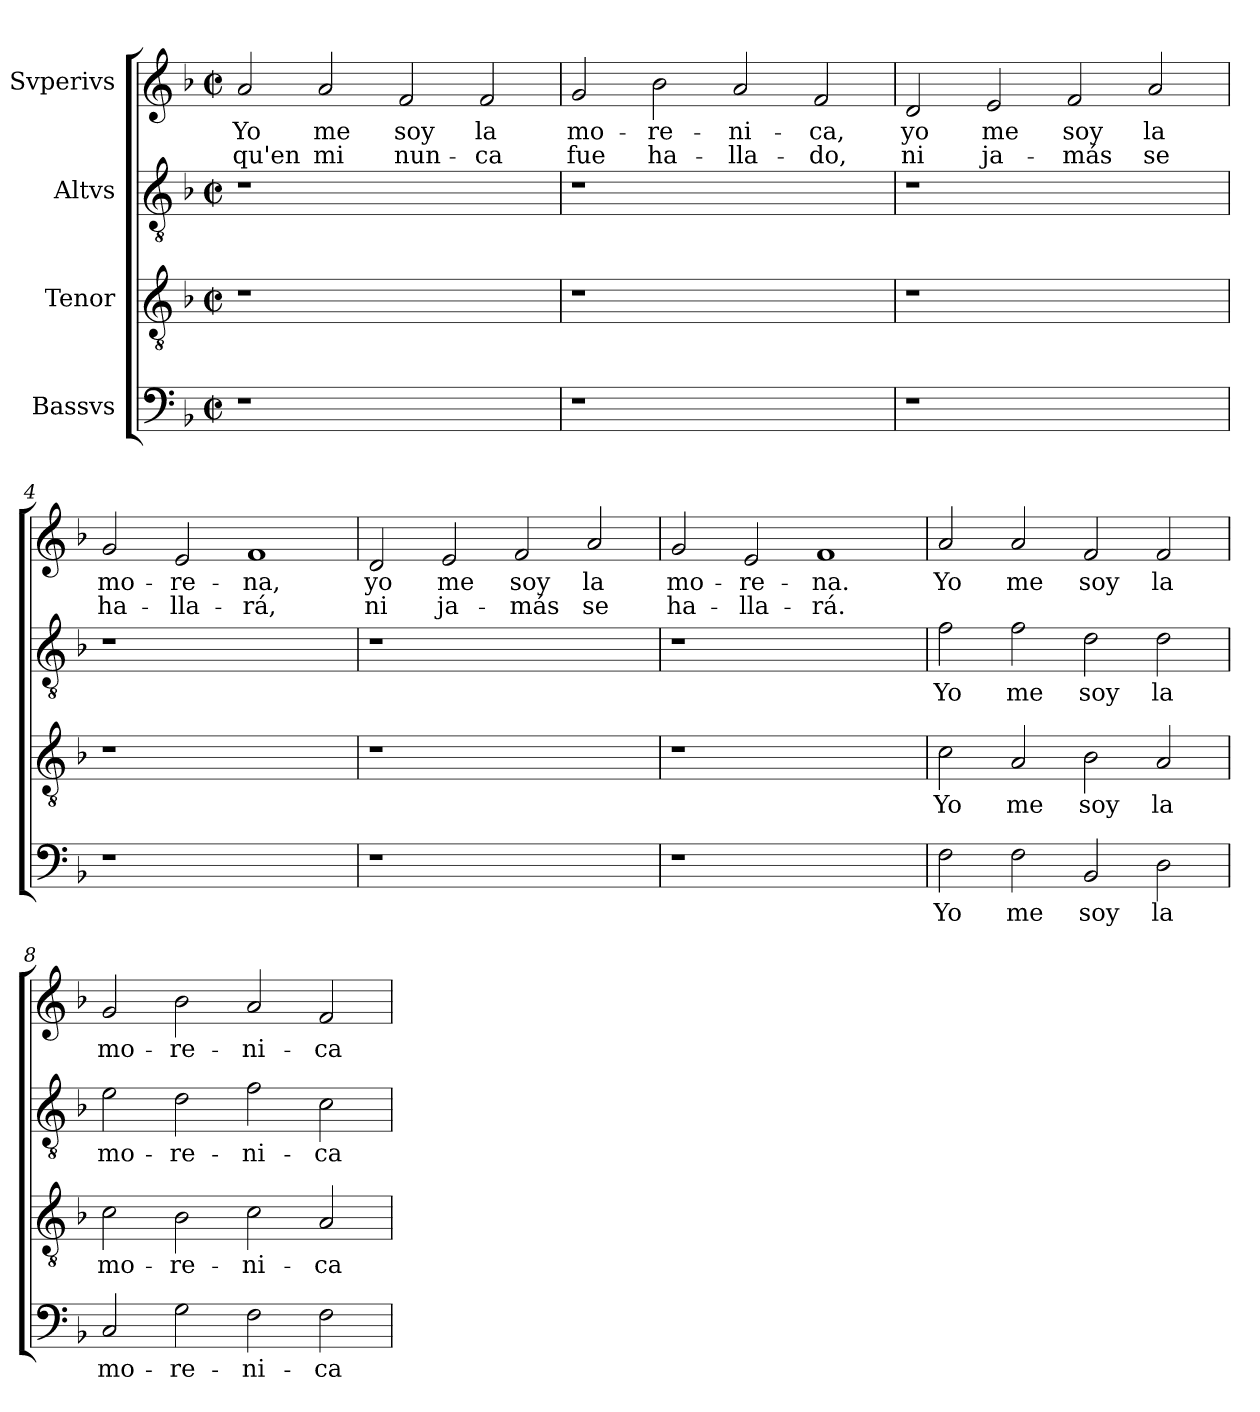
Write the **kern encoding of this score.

**kern	**text	**kern	**text	**kern	**text	**kern	**text	**text
*part4	*part4	*part3	*part3	*part2	*part2	*part1	*part1	*part1
*staff4	*staff4	*staff3	*staff3	*staff2	*staff2	*staff1	*staff1	*staff1
*I"Bassvs	*	*I"Tenor	*	*I"Altvs	*	*I"Svperivs	*	*
*clefF4	*	*clefGv2	*	*clefGv2	*	*clefG2	*	*
*k[b-]	*	*k[b-]	*	*k[b-]	*	*k[b-]	*	*
*F:	*	*F:	*	*F:	*	*F:	*	*
*M2/2	*	*M2/2	*	*M2/2	*	*M2/2	*	*
*met(c|)	*	*met(c|)	*	*met(c|)	*	*met(c|)	*	*
=1	=1	=1	=1	=1	=1	=1	=1	=1
!	!	!	!	!	!	!	!LO:LY:b:rj	!LO:LY:b:rj
1r	.	1r	.	1r	.	2a/	Yo	qu'en
!	!	!	!	!	!	!	!LO:LY:b:rj	!LO:LY:b:rj
.	.	.	.	.	.	2a/	me	mi
!	!	!	!	!	!	!	!LO:LY:b:rj	!LO:LY:b:rj
1ryy	.	1ryy	.	1ryy	.	2f/	soy	nun-
!	!	!	!	!	!	!	!LO:LY:b:rj	!LO:LY:b:rj
.	.	.	.	.	.	2f/	la	-ca
=2	=2	=2	=2	=2	=2	=2	=2	=2
!	!	!	!	!	!	!	!LO:LY:b:rj	!LO:LY:b:rj
1r	.	1r	.	1r	.	2g/	mo-	fue
!	!	!	!	!	!	!	!LO:LY:b:rj	!LO:LY:b:rj
.	.	.	.	.	.	2b-\	-re-	ha-
!	!	!	!	!	!	!	!LO:LY:b:rj	!LO:LY:b:rj
1ryy	.	1ryy	.	1ryy	.	2a/	-ni-	-lla-
!	!	!	!	!	!	!	!LO:LY:b:rj	!LO:LY:b:rj
.	.	.	.	.	.	2f/	-ca,	-do,
=3	=3	=3	=3	=3	=3	=3	=3	=3
!	!	!	!	!	!	!	!LO:LY:b:rj	!LO:LY:b:rj
1r	.	1r	.	1r	.	2d/	yo	ni
!	!	!	!	!	!	!	!LO:LY:b:rj	!LO:LY:b:rj
.	.	.	.	.	.	2e/	me	ja-
!	!	!	!	!	!	!	!LO:LY:b:rj	!LO:LY:b:rj
1ryy	.	1ryy	.	1ryy	.	2f/	soy	-más
!	!	!	!	!	!	!	!LO:LY:b:rj	!LO:LY:b:rj
.	.	.	.	.	.	2a/	la	se
=4	=4	=4	=4	=4	=4	=4	=4	=4
!	!	!	!	!	!	!	!LO:LY:b:rj	!LO:LY:b:rj
1r	.	1r	.	1r	.	2g/	mo-	ha-
!	!	!	!	!	!	!	!LO:LY:b:rj	!LO:LY:b:rj
.	.	.	.	.	.	2e/	-re-	-lla-
!	!	!	!	!	!	!	!LO:LY:b:rj	!LO:LY:b:rj
1ryy	.	1ryy	.	1ryy	.	1f	-na,	-rá,
!!LO:LB:g=z
=5	=5	=5	=5	=5	=5	=5	=5	=5
!	!	!	!	!	!	!	!LO:LY:b:rj	!LO:LY:b:rj
1r	.	1r	.	1r	.	2d/	yo	ni
!	!	!	!	!	!	!	!LO:LY:b:rj	!LO:LY:b:rj
.	.	.	.	.	.	2e/	me	ja-
!	!	!	!	!	!	!	!LO:LY:b:rj	!LO:LY:b:rj
1ryy	.	1ryy	.	1ryy	.	2f/	soy	-más
!	!	!	!	!	!	!	!LO:LY:b:rj	!LO:LY:b:rj
.	.	.	.	.	.	2a/	la	se
=6	=6	=6	=6	=6	=6	=6	=6	=6
!	!	!	!	!	!	!	!LO:LY:b:rj	!LO:LY:b:rj
1r	.	1r	.	1r	.	2g/	mo-	ha-
!	!	!	!	!	!	!	!LO:LY:b:rj	!LO:LY:b:rj
.	.	.	.	.	.	2e/	-re-	-lla-
!	!	!	!	!	!	!	!LO:LY:b:rj	!LO:LY:b:rj
1ryy	.	1ryy	.	1ryy	.	1f	-na.	-rá.
=7	=7	=7	=7	=7	=7	=7	=7	=7
!	!LO:LY:b	!	!LO:LY:b	!	!LO:LY:b	!	!LO:LY:b:rj	!
2F\	Yo	2c\	Yo	2f\	Yo	2a/	Yo	.
!	!LO:LY:b	!	!LO:LY:b	!	!LO:LY:b	!	!LO:LY:b:rj	!
2F\	me	2A/	me	2f\	me	2a/	me	.
!	!LO:LY:b	!	!LO:LY:b	!	!LO:LY:b	!	!LO:LY:b:rj	!
2BB-/	soy	2B-\	soy	2d\	soy	2f/	soy	.
!	!LO:LY:b	!	!LO:LY:b	!	!LO:LY:b	!	!LO:LY:b:rj	!
2D\	la	2A/	la	2d\	la	2f/	la	.
=8	=8	=8	=8	=8	=8	=8	=8	=8
!	!LO:LY:b	!	!LO:LY:b	!	!LO:LY:b	!	!LO:LY:b:rj	!
2C/	mo-	2c\	mo-	2e\	mo-	2g/	mo-	.
!	!LO:LY:b	!	!LO:LY:b	!	!LO:LY:b	!	!LO:LY:b:rj	!
2G\	-re-	2B-\	-re-	2d\	-re-	2b-\	-re-	.
!	!LO:LY:b	!	!LO:LY:b	!	!LO:LY:b	!	!LO:LY:b:rj	!
2F\	-ni-	2c\	-ni-	2f\	-ni-	2a/	-ni-	.
!	!LO:LY:b	!	!LO:LY:b	!	!LO:LY:b	!	!LO:LY:b:rj	!
2F\	-ca	2A/	-ca	2c\	-ca	2f/	-ca	.
=	=	=	=	=	=	=	=	=
*-	*-	*-	*-	*-	*-	*-	*-	*-
